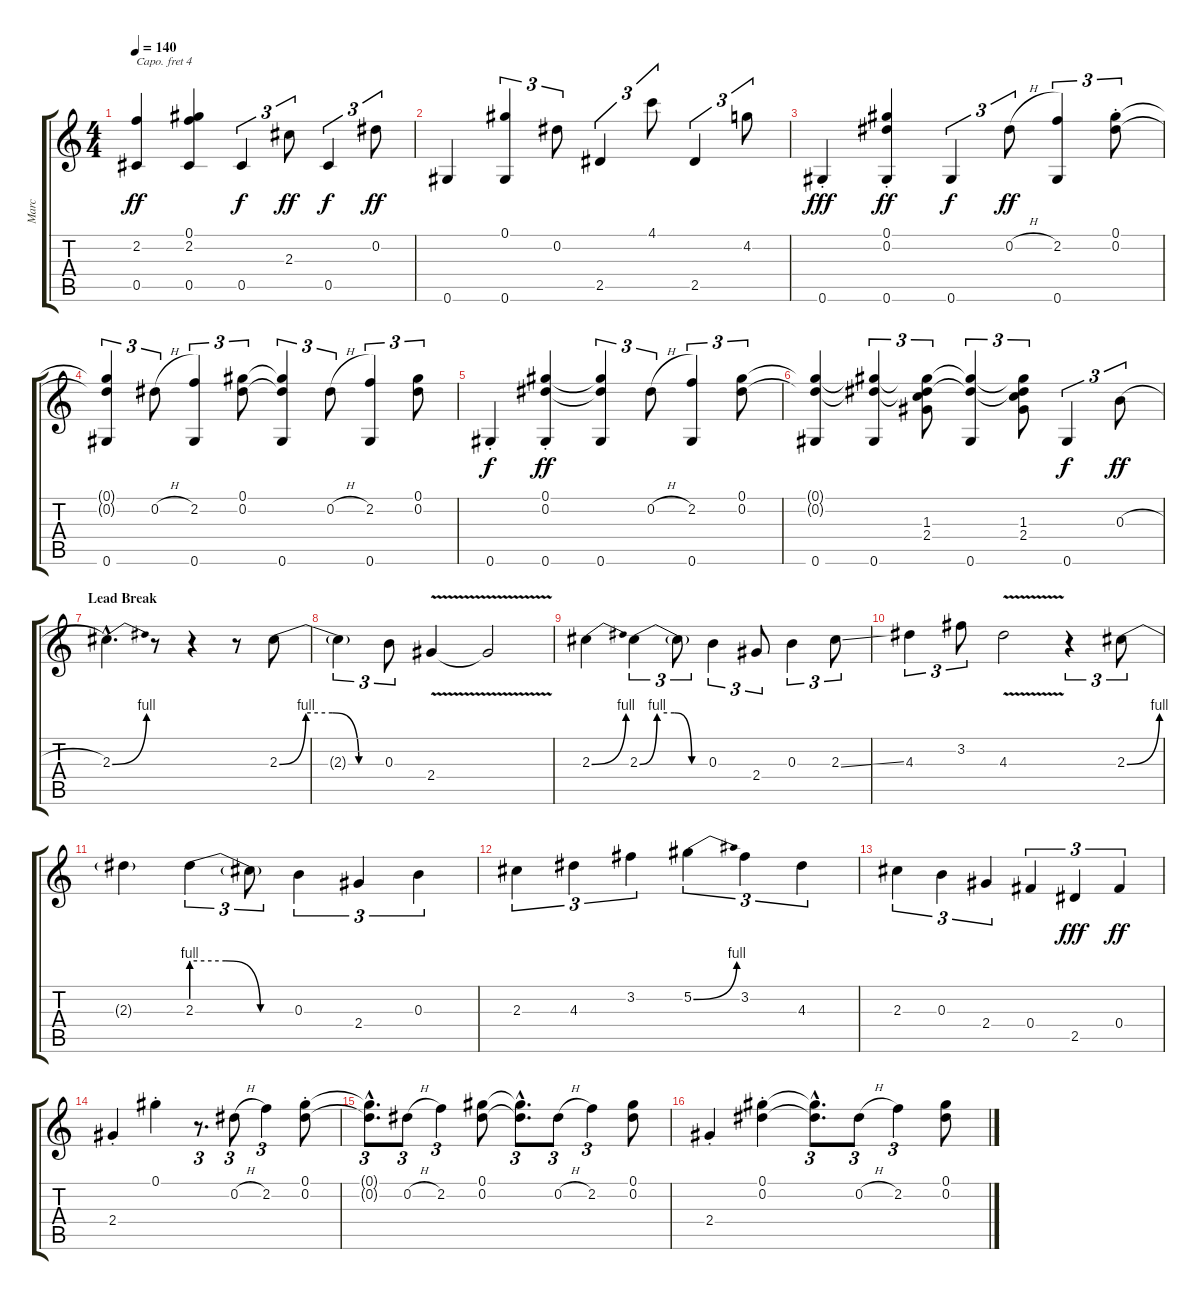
\track ("Marc" "Marc") {instrument distortionguitar}
\staff {score tabs}
\capo 4
\tuning (E4 B3 G3 D3 A2 E2) {hide}
\ts (4 4)
\tempo 140
\clef g2
\ks c
(2.2 0.5).4{dy ff} (0.1 2.2 0.5).4 0.5.4{tu (3 2) dy f} 2.3.8{tu (3 2) dy ff} 0.5.4{tu (3 2) dy f} 0.2.8{tu (3 2) dy ff} |
0.6.4 (0.1 0.6).4{tu (3 2)} 0.2.8{tu (3 2)} 2.5.4{tu (3 2)} 4.1.8{tu (3 2)} 2.5.4{tu (3 2)} 4.2.8{tu (3 2)} |
0.6{st}.4{dy fff volume 14} (0.1{st} 0.2 0.6).4{dy ff} 0.6.4{tu (3 2) dy f} 0.2{h}.8{tu (3 2) dy ff} (2.2 0.6).4{tu (3 2)} (0.1 0.2{st}).8{tu (3 2)} |
(0.1{t} 0.2{t} 0.6).4{tu (3 2)} 0.2{h}.8{tu (3 2)} (2.2 0.6).4{tu (3 2)} (0.1 0.2).8{tu (3 2)} (0.1{t} 0.2{t} 0.6).4{tu (3 2)} 0.2{h}.8{tu (3 2)} (2.2 0.6).4{tu (3 2)} (0.1 0.2).8{tu (3 2)} |
0.6{st}.4{dy f} (0.1{st} 0.2{st} 0.6).4{dy ff} (0.1{t} 0.2{t} 0.6).4{tu (3 2)} 0.2{h}.8{tu (3 2)} (2.2 0.6).4{tu (3 2)} (0.1 0.2).8{tu (3 2)} |
(0.1{t} 0.2{t} 0.6).4 (0.1{t} 0.2{t} 0.6).4{tu (3 2)} (0.1{t} 0.2{t} 1.3 2.4).8{tu (3 2) volume 12} (0.1{t} 0.2{t} 0.6).4{tu (3 2)} (0.1{t} 0.2{t} 1.3 2.4).8{tu (3 2)} 0.6.4{tu (3 2) dy f} 0.3{h}.8{tu (3 2) dy ff volume 16} |
\section ("" "Lead Break")
2.3{be (bend 0 0 60 4) hac}.4{d} r.8 r.4 r.8 2.3{be (custom 0 0 15 4 30 4 45 0 60 0)}.8 |
2.3{t}.4{tu (3 2)} 0.3.8{tu (3 2)} 2.4{v}.4 2.4{t}.2 |
2.3{be (bend 0 0 60 4)}.4 2.3{be (custom 0 0 15 4 30 4 45 0 60 0)}.4{tu (3 2)} 2.3{t}.8{tu (3 2)} 0.3.4{tu (3 2)} 2.4.8{tu (3 2)} 0.3.4{tu (3 2)} 2.3{ss}.8{tu (3 2)} |
4.3.4{tu (3 2)} 3.2.8{tu (3 2)} 4.3{v}.2 r.4{tu (3 2)} 2.3{be (bend 0 0 60 4)}.8{tu (3 2)} |
2.3{t}.4 2.3{be (custom 0 4 20 4 40 0 60 0)}.4{tu (3 2)} 2.3{t}.8{tu (3 2)} 0.3.4{tu (3 2)} 2.4.4{tu (3 2)} 0.3.4{tu (3 2)} |
2.3.4{tu (3 2)} 4.3.4{tu (3 2)} 3.2.4{tu (3 2)} 5.2{be (bend 0 0 60 4)}.4{tu (3 2)} 3.2.4{tu (3 2)} 4.3.4{tu (3 2)} |
2.3.4{tu (3 2)} 0.3.4{tu (3 2)} 2.4.4{tu (3 2)} 0.4.4{tu (3 2)} 2.5.4{tu (3 2) dy fff} 0.4.4{tu (3 2) dy ff} |
2.4{st}.4 0.1{st}.4 r.8{d tu (3 2)} 0.2{h}.8{tu (3 2)} 2.2.4{tu (3 2)} (0.1 0.2{st}).8 |
(0.1{hac t} 0.2{hac t}).8{d tu (3 2)} 0.2{h}.8{tu (3 2)} 2.2.4{tu (3 2)} (0.1 0.2).8 (0.1{hac t} 0.2{hac t}).8{d tu (3 2)} 0.2{h}.8{tu (3 2)} 2.2.4{tu (3 2)} (0.1 0.2).8 |
2.4{st}.4 (0.1{st} 0.2{st}).4 (0.1{hac t} 0.2{hac t}).8{d tu (3 2)} 0.2{h}.8{tu (3 2)} 2.2.4{tu (3 2)} (0.1 0.2).8
